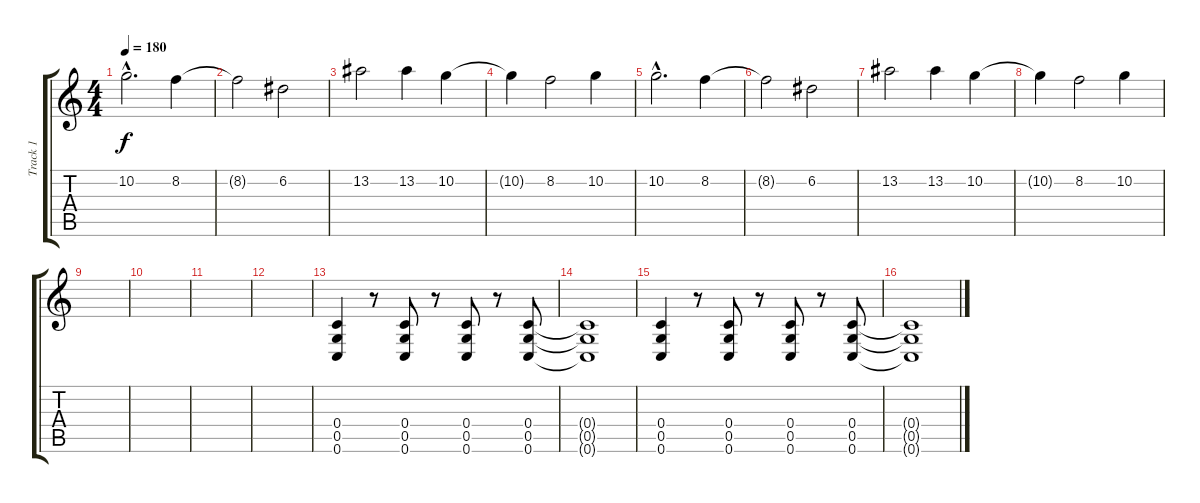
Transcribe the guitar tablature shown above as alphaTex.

\track ("Track 1" "Track 1") {instrument distortionguitar}
\staff {score tabs}
\tuning (D4 A3 F3 C3 G2 C2) {hide}
\ts (4 4)
\tempo 180
\clef g2
\ks c
10.2{hac}.2{d dy f} 8.2.4 |
8.2{t}.2 6.2.2 |
13.2.2 13.2.4 10.2.4 |
10.2{t}.4 8.2.2 10.2.4 |
10.2{hac}.2{d} 8.2.4 |
8.2{t}.2 6.2.2 |
13.2.2 13.2.4 10.2.4 |
10.2{t}.4 8.2.2 10.2.4 |
|
|
|
|
(0.4 0.5 0.6).4 r.8 (0.4 0.5 0.6).8 r.8 (0.4 0.5 0.6).8 r.8 (0.4 0.5 0.6).8 |
(0.4{t} 0.5{t} 0.6{t}).1 |
(0.4 0.5 0.6).4 r.8 (0.4 0.5 0.6).8 r.8 (0.4 0.5 0.6).8 r.8 (0.4 0.5 0.6).8 |
(0.4{t} 0.5{t} 0.6{t}).1
